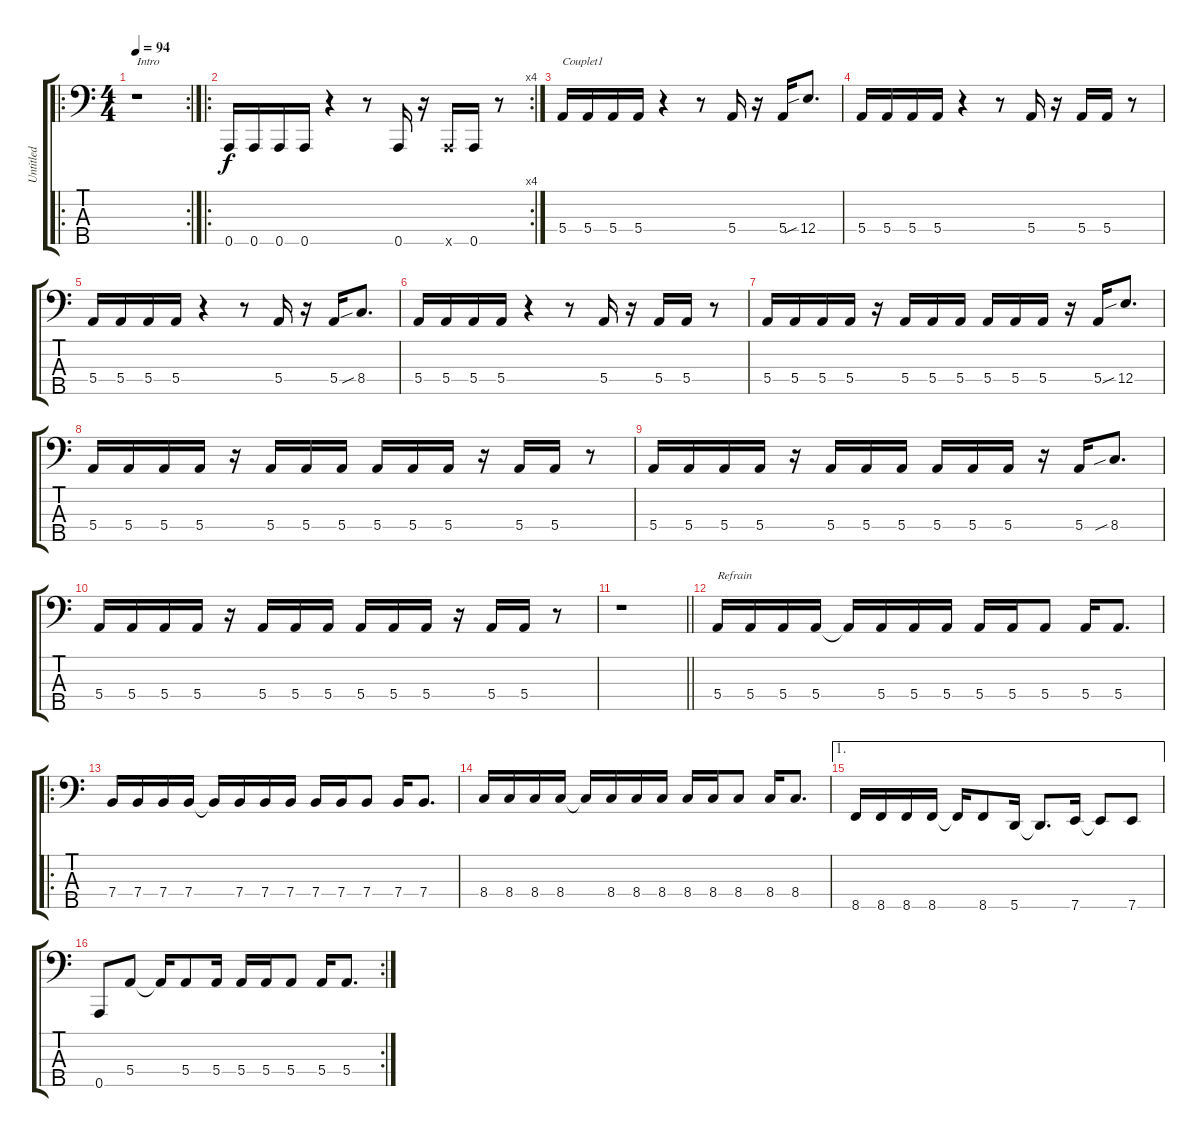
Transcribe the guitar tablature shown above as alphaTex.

\track ("Untitled" "Untitled") {instrument electricbassfinger}
\staff {score tabs}
\tuning (G2 D2 A1 E1 A0) {hide}
\ro
\rc 2
\ts (4 4)
\tempo 94
\clef f4
\ks c
r.1{txt "Intro" dy f instrument electricbassfinger} |
\ro
\rc 4
0.5.16 0.5.16 0.5.16 0.5.16 r.4 r.8 0.5.16 r.16 0.5{x}.16 0.5.16 r.8 |
5.4.16{txt "Couplet1"} 5.4.16 5.4.16 5.4.16 r.4 r.8 5.4.16 r.16 5.4.16 12.4{sib}.8{d} |
5.4.16 5.4.16 5.4.16 5.4.16 r.4 r.8 5.4.16 r.16 5.4.16 5.4.16 r.8 |
5.4.16 5.4.16 5.4.16 5.4.16 r.4 r.8 5.4.16 r.16 5.4.16 8.4{sib}.8{d} |
5.4.16 5.4.16 5.4.16 5.4.16 r.4 r.8 5.4.16 r.16 5.4.16 5.4.16 r.8 |
5.4.16 5.4.16 5.4.16 5.4.16 r.16 5.4.16 5.4.16 5.4.16 5.4.16 5.4.16 5.4.16 r.16 5.4.16 12.4{sib}.8{d} |
5.4.16 5.4.16 5.4.16 5.4.16 r.16 5.4.16 5.4.16 5.4.16 5.4.16 5.4.16 5.4.16 r.16 5.4.16 5.4.16 r.8 |
5.4.16 5.4.16 5.4.16 5.4.16 r.16 5.4.16 5.4.16 5.4.16 5.4.16 5.4.16 5.4.16 r.16 5.4.16 8.4{sib}.8{d} |
5.4.16 5.4.16 5.4.16 5.4.16 r.16 5.4.16 5.4.16 5.4.16 5.4.16 5.4.16 5.4.16 r.16 5.4.16 5.4.16 r.8 |
\barLineRight lightlight
r.1 |
5.4.16{txt "Refrain"} 5.4.16 5.4.16 5.4.16 5.4{t}.16 5.4.16 5.4.16 5.4.16 5.4.16 5.4.16 5.4.8 5.4.16 5.4.8{d} |
\ro
7.4.16 7.4.16 7.4.16 7.4.16 7.4{t}.16 7.4.16 7.4.16 7.4.16 7.4.16 7.4.16 7.4.8 7.4.16 7.4.8{d} |
8.4.16 8.4.16 8.4.16 8.4.16 8.4{t}.16 8.4.16 8.4.16 8.4.16 8.4.16 8.4.16 8.4.8 8.4.16 8.4.8{d} |
\ae 1
8.5.16 8.5.16 8.5.16 8.5.16 8.5{t}.16 8.5.8 5.5.16 5.5{t}.8{d} 7.5.16 7.5{t}.8 7.5.8 |
\rc 2
0.5.8 5.4.8 5.4{t}.16 5.4.8 5.4.16 5.4.16 5.4.16 5.4.8 5.4.16 5.4.8{d}
